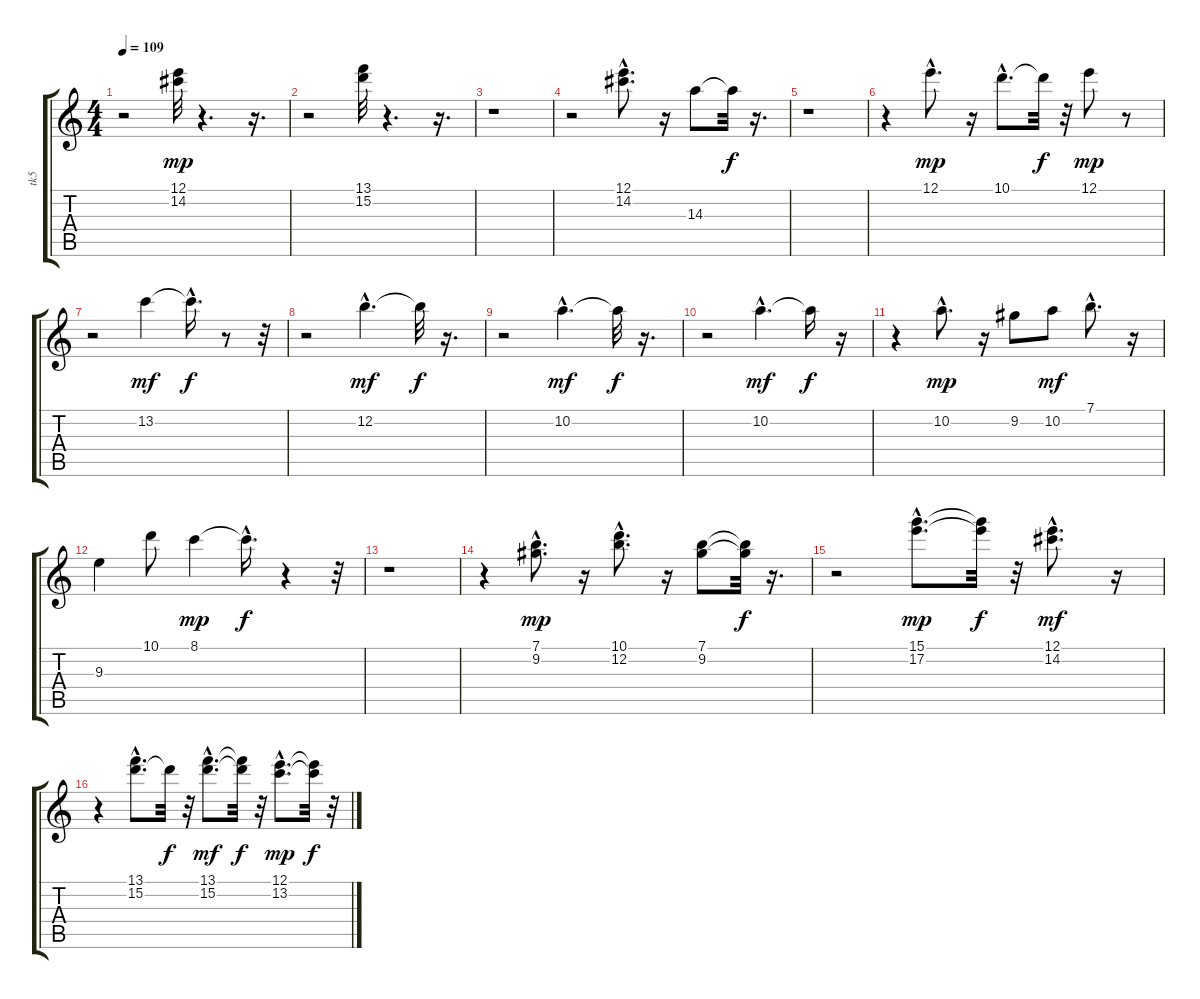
\track ("tk5" "tk5") {instrument acousticguitarnylon}
\staff {score tabs}
\tuning (E4 B3 G3 D3 A2 E2) {hide}
\ts (4 4)
\tempo 109
\clef g2
\ks c
r.2{dy mp} (12.1 14.2).32 r.4{d} r.16{d} |
r.2 (13.1 15.2).32 r.4{d} r.16{d} |
r.1 |
r.2 (12.1{hac} 14.2{hac}).8{d} r.16 14.3.8 14.3{t}.32{dy f} r.16{d} |
r.1 |
r.4 12.1{hac}.8{d dy mp} r.16 10.1{hac}.8{d} 10.1{t}.32{dy f} r.32 12.1.8{dy mp} r.8 |
r.2 13.2.4{dy mf} 13.2{hac t}.16{d dy f} r.8 r.32 |
r.2 12.2{hac}.4{d dy mf} 12.2{t}.32{dy f} r.16{d} |
r.2 10.2{hac}.4{d dy mf} 10.2{t}.32{dy f} r.16{d} |
r.2 10.2{hac}.4{d dy mf} 10.2{t}.16{dy f} r.16 |
r.4 10.2{hac}.8{d dy mp} r.16 9.2.8 10.2.8{dy mf} 7.1{hac}.8{d} r.16 |
9.3.4 10.1.8 8.1.4{dy mp} 8.1{hac t}.16{d dy f} r.4 r.32 |
r.1 |
r.4 (7.1{hac} 9.2).8{d dy mp} r.16 (10.1{hac} 12.2{hac}).8{d} r.16 (7.1 9.2).8 (7.1{t} 9.2{t}).32{dy f} r.16{d} |
r.2 (15.1{hac} 17.2{hac}).8{d dy mp} (15.1{t} 17.2{t}).32{dy f} r.32 (12.1{hac} 14.2{hac}).8{d dy mf} r.16 |
r.4 (13.1{hac} 15.2{hac}).8{d} 15.2{t}.32{dy f} r.32 (13.1{hac} 15.2{hac}).8{d dy mf} (13.1{t} 15.2{t}).32{dy f} r.32 (12.1{hac} 13.2{hac}).8{d dy mp} (12.1{t} 13.2{t}).32{dy f} r.32
